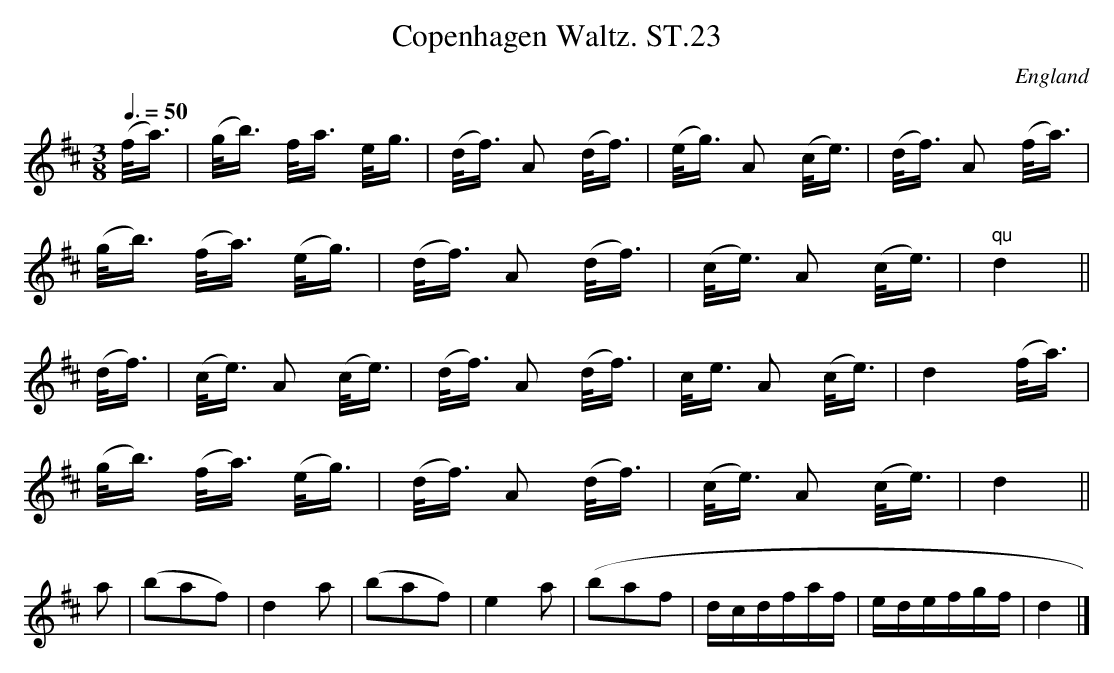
X:1
T:Copenhagen Waltz. ST.23
M:3/8
L:1/16
Q:3/8=50
O:England
K:D major
(f<a)|(g<b) f<a e<g|(d<f) A2 (d<f)|(e<g) A2 (c<e)|(d<f) A2 (f<a)|!
(g<b) (f<a) (e<g)|(d<f) A2 (d<f)|(c<e) A2 (c<e)|"qu"d4||!
(d<f)|(c<e) A2 (c<e)|(d<f) A2 (d<f)|c<e A2 (c<e)|d4 (f<a)|!
(g<b) (f<a) (e<g)|(d<f) A2 (d<f)|(c<e) A2 (c<e)|d4||!
a2|(b2a2f2)|d4 a2|(b2a2f2)|e4 a2|(b2a2f2|dcdfaf|edefgf|d4|]
